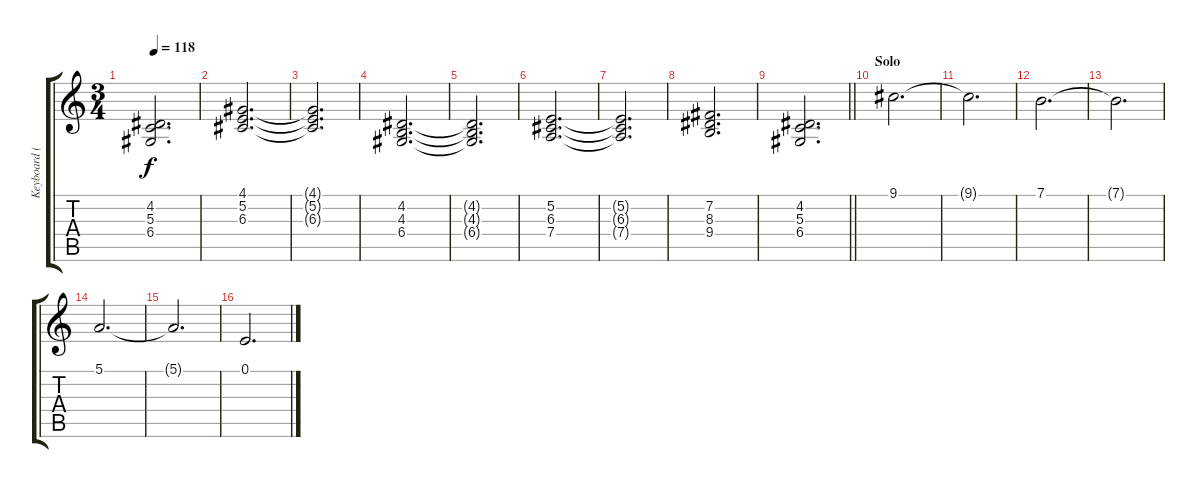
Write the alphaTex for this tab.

\track ("Keyboard (Ovie)" "Keyboard (") {instrument stringensemble1}
\staff {score tabs}
\tuning (E4 B3 G3 D3 A2 E2) {hide}
\ts (3 4)
\tempo 118
\clef g2
\ks c
(4.2 5.3 6.4).2{d dy f} |
(4.1 5.2 6.3).2{d} |
(4.1{t} 5.2{t} 6.3{t}).2{d} |
(4.2 4.3 6.4).2{d} |
(4.2{t} 4.3{t} 6.4{t}).2{d} |
(5.2 6.3 7.4).2{d} |
(5.2{t} 6.3{t} 7.4{t}).2{d} |
(7.2 8.3 9.4).2{d} |
\barLineRight lightlight
(4.2 5.3 6.4).2{d} |
\section ("" "Solo")
9.1.2{d} |
9.1{t}.2{d} |
7.1.2{d} |
7.1{t}.2{d} |
5.1.2{d} |
5.1{t}.2{d} |
0.1.2{d}
